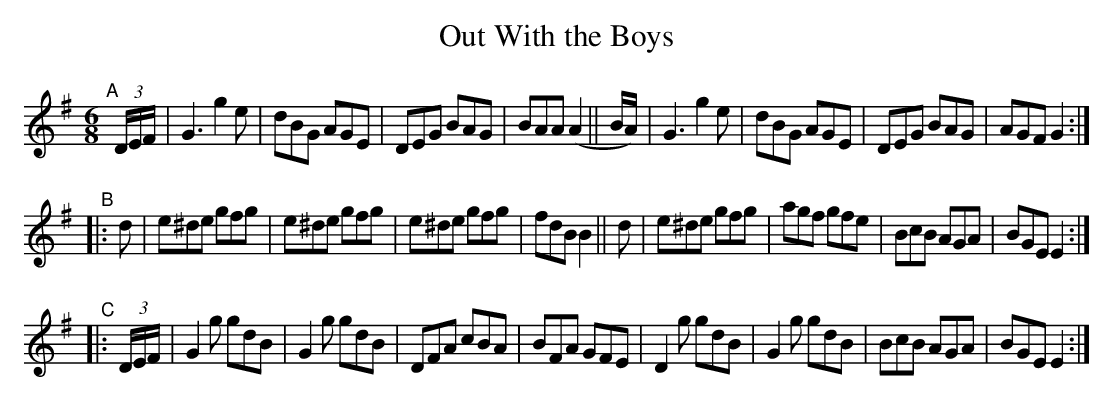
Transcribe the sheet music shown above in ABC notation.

X:1
T: Out With the Boys
M: 6/8
L: 1/8
K: Em
"^A"[|] (3D/E/F/ \
| G3 g2e | dBG AGE | DEG BAG | BAA (A2 || B/A/) \
| G3 g2e | dBG AGE | DEG BAG | AGF G2 :|
"^B"|: d \
| e^de gfg | e^de gfg | e^de gfg | fdB B2 || d \
| e^de gfg | agf gfe | BcB AGA | BGE E2 :|
"^C"|: (3D/E/F/ \
| G2g gdB | G2g gdB | DFA cBA | BFA GFE \
| D2g gdB | G2g gdB | BcB AGA | BGE E2 :|
